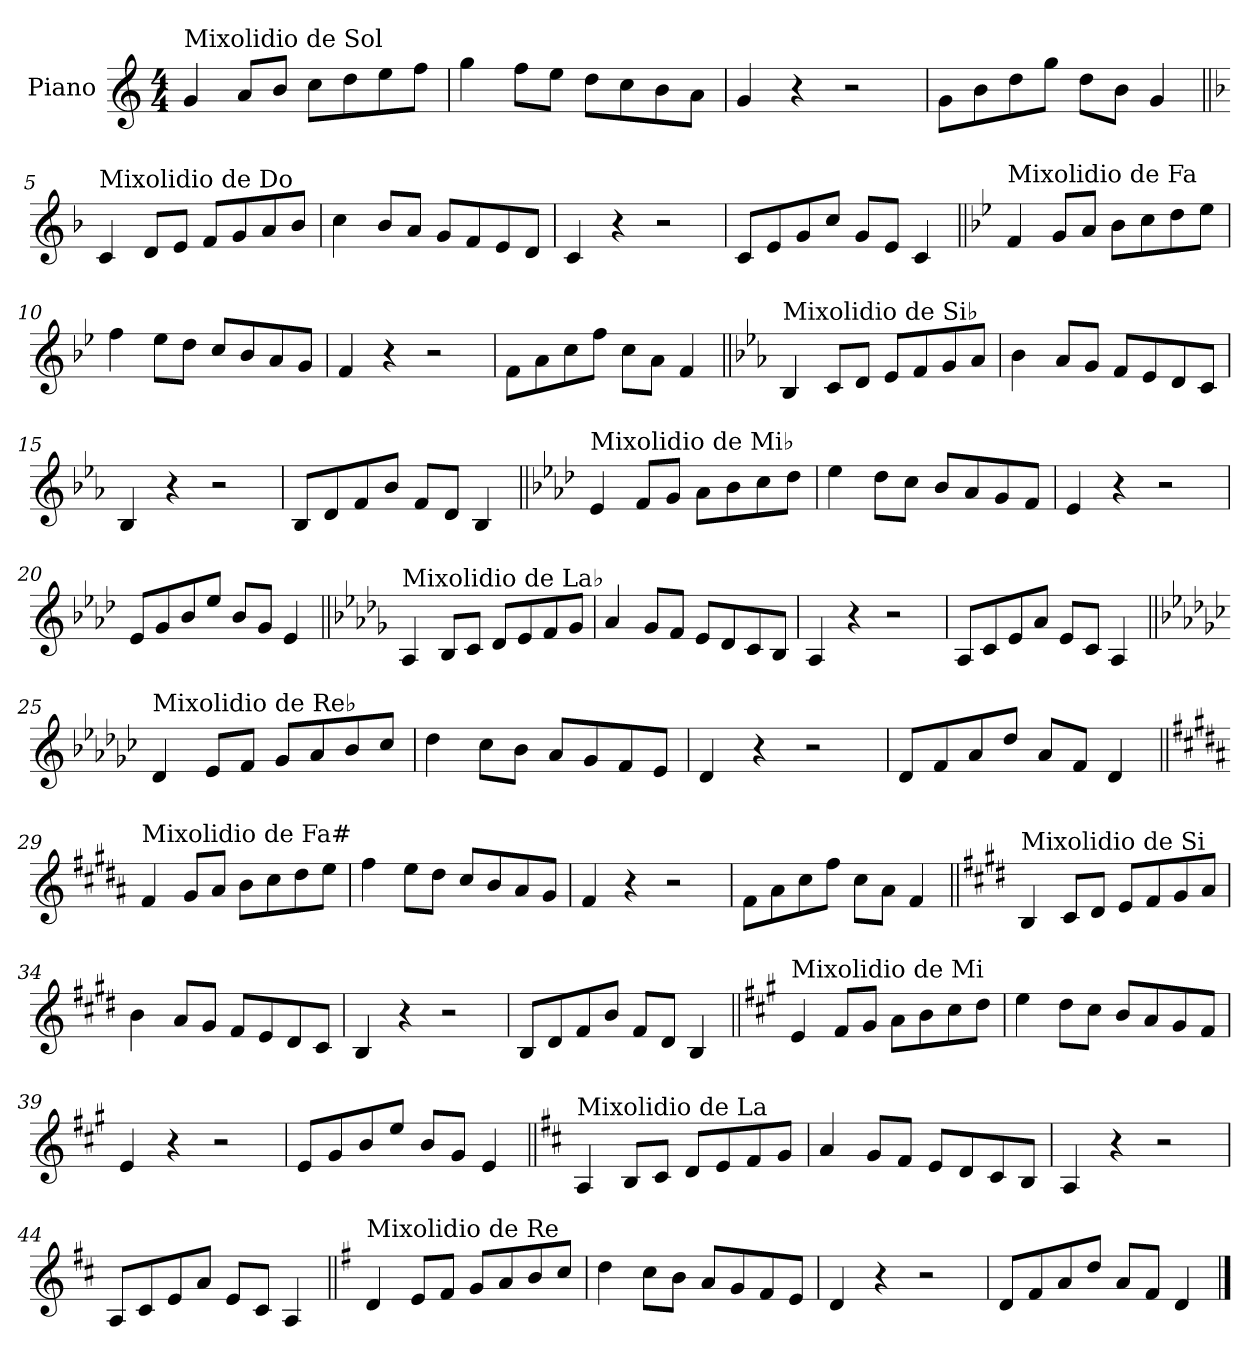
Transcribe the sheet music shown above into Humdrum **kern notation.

**kern
*part1
*staff1
*I"Piano
*I'Pno.
*clefG2
*k[]
*M4/4
=1
!LO:TX:a:t=Mixolidio de Sol
4g/
8a/L
8b/J
8cc\L
8dd\
8ee\
8ff\J
=2
4gg\
8ff\L
8ee\J
8dd\L
8cc\
8b\
8a\J
=3
4g/
4r
2r
=4
8g\L
8b\
8dd\
8gg\J
8dd\L
8b\J
4g/
!!LO:LB:g=z
=5||
*k[b-]
!LO:TX:a:t=Mixolidio de Do
4c/
8d/L
8e/J
8f/L
8g/
8a/
8b-/J
=6
4cc\
8b-/L
8a/J
8g/L
8f/
8e/
8d/J
=7
4c/
4r
2r
=8
8c/L
8e/
8g/
8cc/J
8g/L
8e/J
4c/
!!LO:LB:g=z
=9||
*k[b-e-]
!LO:TX:a:t=Mixolidio de Fa
4f/
8g/L
8a/J
8b-\L
8cc\
8dd\
8ee-\J
=10
4ff\
8ee-\L
8dd\J
8cc/L
8b-/
8a/
8g/J
=11
4f/
4r
2r
=12
8f\L
8a\
8cc\
8ff\J
8cc\L
8a\J
4f/
!!LO:LB:g=z
=13||
*k[b-e-a-]
!LO:TX:a:t=Mixolidio de Si♭
4B-/
8c/L
8d/J
8e-/L
8f/
8g/
8a-/J
=14
4b-\
8a-/L
8g/J
8f/L
8e-/
8d/
8c/J
=15
4B-/
4r
2r
=16
8B-/L
8d/
8f/
8b-/J
8f/L
8d/J
4B-/
!!LO:LB:g=z
=17||
*k[b-e-a-d-]
!LO:TX:a:t=Mixolidio de Mi♭
4e-/
8f/L
8g/J
8a-\L
8b-\
8cc\
8dd-\J
=18
4ee-\
8dd-\L
8cc\J
8b-/L
8a-/
8g/
8f/J
=19
4e-/
4r
2r
=20
8e-/L
8g/
8b-/
8ee-/J
8b-/L
8g/J
4e-/
!!LO:LB:g=z
=21||
*k[b-e-a-d-g-]
!LO:TX:a:t=Mixolidio de La♭
4A-/
8B-/L
8c/J
8d-/L
8e-/
8f/
8g-/J
=22
4a-/
8g-/L
8f/J
8e-/L
8d-/
8c/
8B-/J
=23
4A-/
4r
2r
=24
8A-/L
8c/
8e-/
8a-/J
8e-/L
8c/J
4A-/
!!LO:LB:g=z
=25||
*k[b-e-a-d-g-c-]
!LO:TX:a:t=Mixolidio de Re♭
4d-/
8e-/L
8f/J
8g-/L
8a-/
8b-/
8cc-/J
=26
4dd-\
8cc-\L
8b-\J
8a-/L
8g-/
8f/
8e-/J
=27
4d-/
4r
2r
=28
8d-/L
8f/
8a-/
8dd-/J
8a-/L
8f/J
4d-/
!!LO:LB:g=z
=29||
*k[f#c#g#d#a#]
!LO:TX:a:t=Mixolidio de Fa#
4f#/
8g#/L
8a#/J
8b\L
8cc#\
8dd#\
8ee\J
=30
4ff#\
8ee\L
8dd#\J
8cc#/L
8b/
8a#/
8g#/J
=31
4f#/
4r
2r
=32
8f#\L
8a#\
8cc#\
8ff#\J
8cc#\L
8a#\J
4f#/
!!LO:LB:g=z
=33||
*k[f#c#g#d#]
!LO:TX:a:t=Mixolidio de Si
4B/
8c#/L
8d#/J
8e/L
8f#/
8g#/
8a/J
=34
4b\
8a/L
8g#/J
8f#/L
8e/
8d#/
8c#/J
=35
4B/
4r
2r
=36
8B/L
8d#/
8f#/
8b/J
8f#/L
8d#/J
4B/
!!LO:LB:g=z
=37||
*k[f#c#g#]
!LO:TX:a:t=Mixolidio de Mi
4e/
8f#/L
8g#/J
8a\L
8b\
8cc#\
8dd\J
=38
4ee\
8dd\L
8cc#\J
8b/L
8a/
8g#/
8f#/J
=39
4e/
4r
2r
=40
8e/L
8g#/
8b/
8ee/J
8b/L
8g#/J
4e/
!!LO:LB:g=z
=41||
*k[f#c#]
!LO:TX:a:t=Mixolidio de La
4A/
8B/L
8c#/J
8d/L
8e/
8f#/
8g/J
=42
4a/
8g/L
8f#/J
8e/L
8d/
8c#/
8B/J
=43
4A/
4r
2r
=44
8A/L
8c#/
8e/
8a/J
8e/L
8c#/J
4A/
!!LO:LB:g=z
=45||
*k[f#]
!LO:TX:a:t=Mixolidio de Re
4d/
8e/L
8f#/J
8g/L
8a/
8b/
8cc/J
=46
4dd\
8cc\L
8b\J
8a/L
8g/
8f#/
8e/J
=47
4d/
4r
2r
=48
8d/L
8f#/
8a/
8dd/J
8a/L
8f#/J
4d/
==
*-
